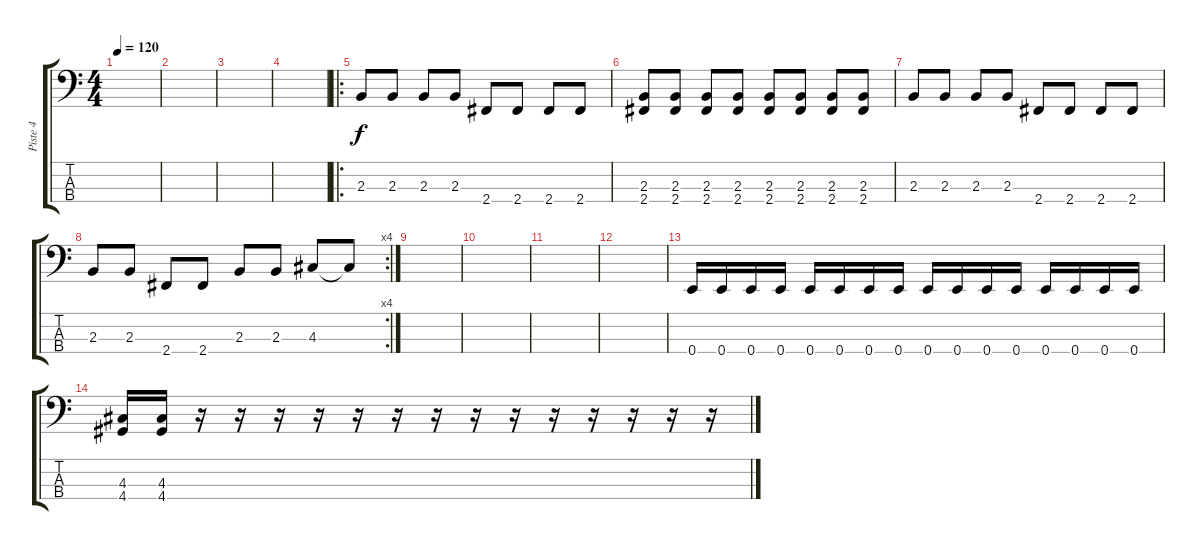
\track ("Piste 4" "Piste 4") {instrument electricbassfinger}
\staff {score tabs}
\tuning (G2 D2 A1 E1) {hide}
\ts (4 4)
\tempo 120
\clef f4
\ks c
|
|
|
|
\ro
2.3.8 2.3.8 2.3.8 2.3.8 2.4.8 2.4.8 2.4.8 2.4.8 |
(2.3 2.4).8 (2.3 2.4).8 (2.3 2.4).8 (2.3 2.4).8 (2.3 2.4).8 (2.3 2.4).8 (2.3 2.4).8 (2.3 2.4).8 |
2.3.8 2.3.8 2.3.8 2.3.8 2.4.8 2.4.8 2.4.8 2.4.8 |
\rc 4
2.3.8 2.3.8 2.4.8 2.4.8 2.3.8 2.3.8 4.3.8 4.3{t}.8 |
|
|
|
|
0.4.16 0.4.16 0.4.16 0.4.16 0.4.16 0.4.16 0.4.16 0.4.16 0.4.16 0.4.16 0.4.16 0.4.16 0.4.16 0.4.16 0.4.16 0.4.16 |
(4.3 4.4).16 (4.3 4.4).16 r.16 r.16 r.16 r.16 r.16 r.16 r.16 r.16 r.16 r.16 r.16 r.16 r.16 r.16
